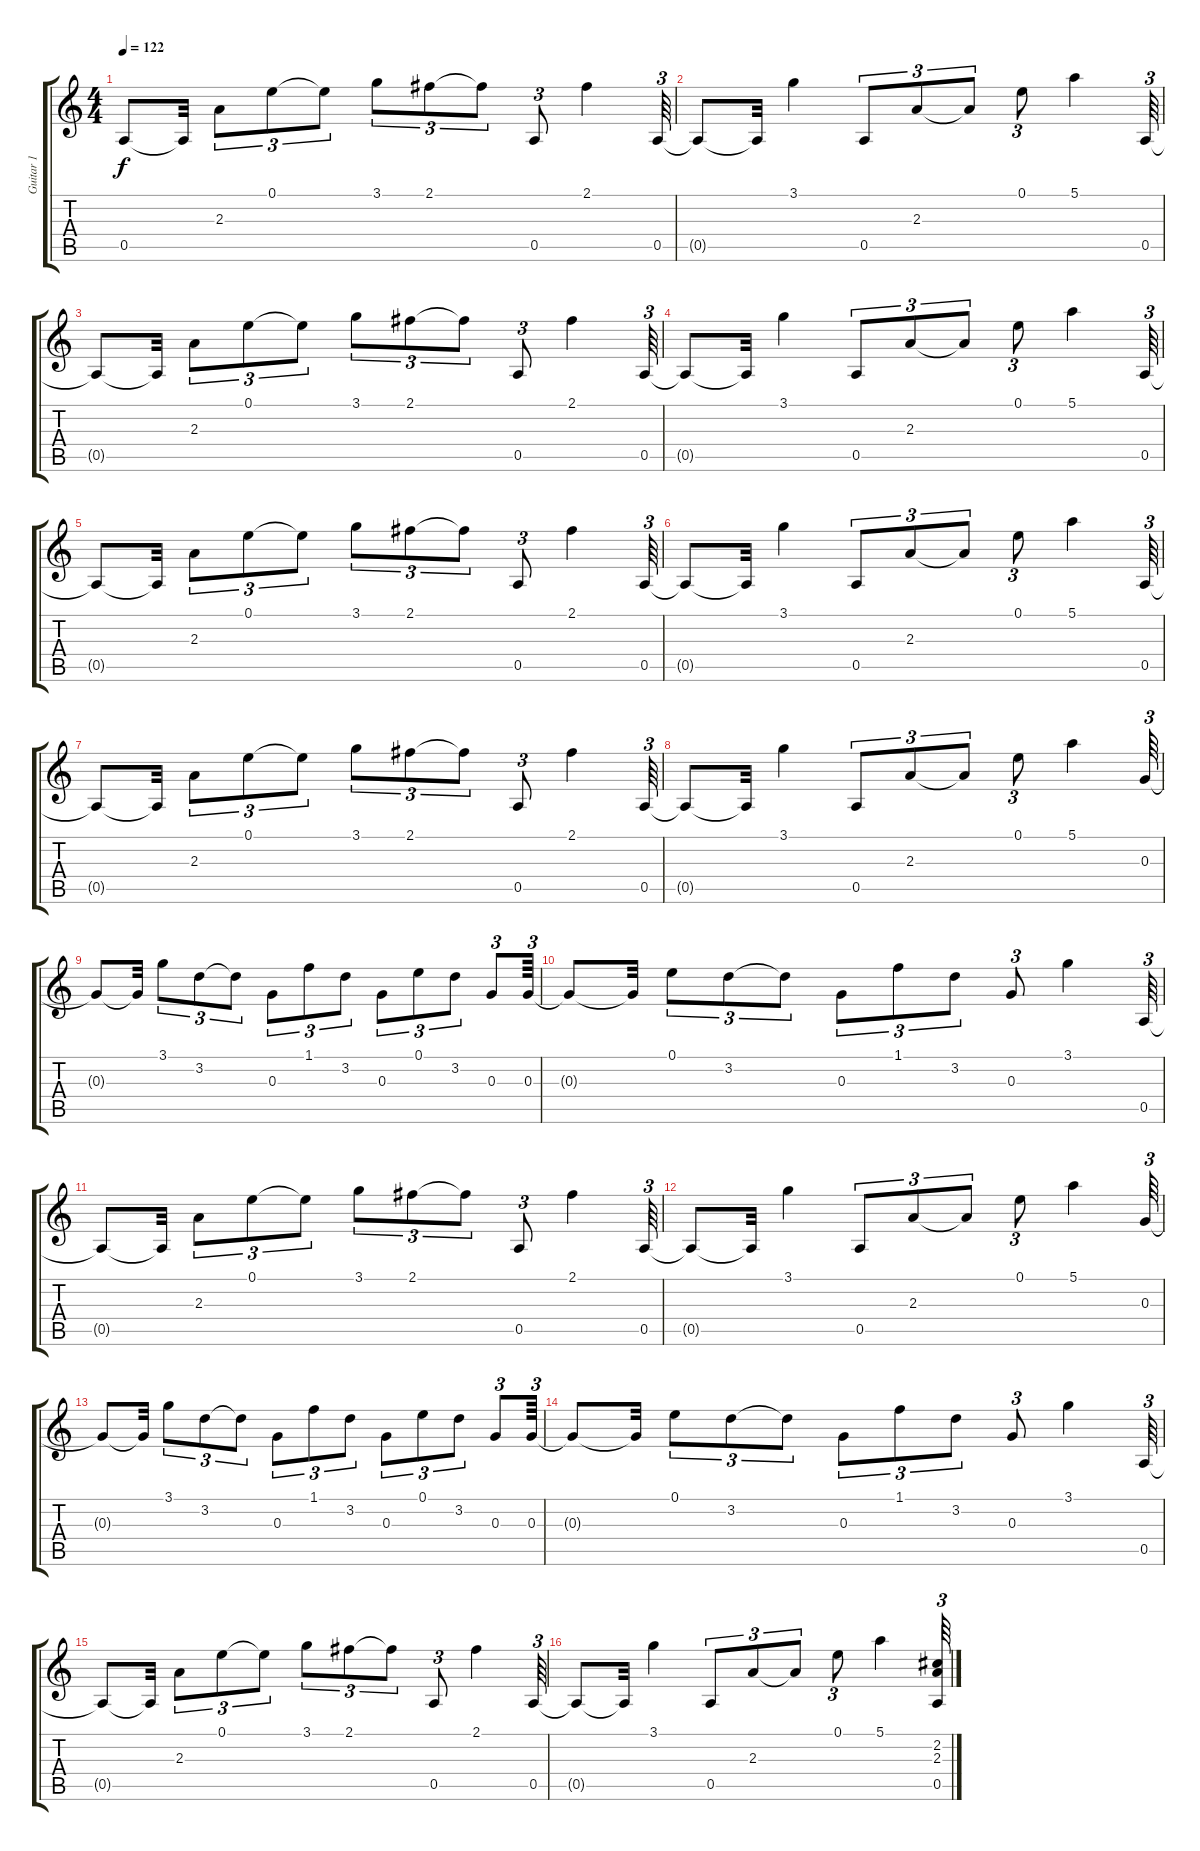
\track ("Guitar 1" "Guitar 1") {instrument distortionguitar}
\staff {score tabs}
\tuning (E4 B3 G3 D3 A2 E2) {hide}
\ts (4 4)
\tempo 122
\clef g2
\ks c
0.5{t}.8{dy f} 0.5{t}.32 2.3.8{tu (3 2)} 0.1.8{tu (3 2)} 0.1{t}.8{tu (3 2)} 3.1.8{tu (3 2)} 2.1.8{tu (3 2)} 2.1{t}.8{tu (3 2)} 0.5.8{tu (3 2)} 2.1.4 0.5.64{tu (3 2)} |
0.5{t}.8 0.5{t}.32 3.1.4 0.5.8{tu (3 2)} 2.3.8{tu (3 2)} 2.3{t}.8{tu (3 2)} 0.1.8{tu (3 2)} 5.1.4 0.5.64{tu (3 2)} |
0.5{t}.8 0.5{t}.32 2.3.8{tu (3 2)} 0.1.8{tu (3 2)} 0.1{t}.8{tu (3 2)} 3.1.8{tu (3 2)} 2.1.8{tu (3 2)} 2.1{t}.8{tu (3 2)} 0.5.8{tu (3 2)} 2.1.4 0.5.64{tu (3 2)} |
0.5{t}.8 0.5{t}.32 3.1.4 0.5.8{tu (3 2)} 2.3.8{tu (3 2)} 2.3{t}.8{tu (3 2)} 0.1.8{tu (3 2)} 5.1.4 0.5.64{tu (3 2)} |
0.5{t}.8 0.5{t}.32 2.3.8{tu (3 2)} 0.1.8{tu (3 2)} 0.1{t}.8{tu (3 2)} 3.1.8{tu (3 2)} 2.1.8{tu (3 2)} 2.1{t}.8{tu (3 2)} 0.5.8{tu (3 2)} 2.1.4 0.5.64{tu (3 2)} |
0.5{t}.8 0.5{t}.32 3.1.4 0.5.8{tu (3 2)} 2.3.8{tu (3 2)} 2.3{t}.8{tu (3 2)} 0.1.8{tu (3 2)} 5.1.4 0.5.64{tu (3 2)} |
0.5{t}.8 0.5{t}.32 2.3.8{tu (3 2)} 0.1.8{tu (3 2)} 0.1{t}.8{tu (3 2)} 3.1.8{tu (3 2)} 2.1.8{tu (3 2)} 2.1{t}.8{tu (3 2)} 0.5.8{tu (3 2)} 2.1.4 0.5.64{tu (3 2)} |
0.5{t}.8 0.5{t}.32 3.1.4 0.5.8{tu (3 2)} 2.3.8{tu (3 2)} 2.3{t}.8{tu (3 2)} 0.1.8{tu (3 2)} 5.1.4 0.3.64{tu (3 2)} |
0.3{t}.8 0.3{t}.32 3.1.8{tu (3 2)} 3.2.8{tu (3 2)} 3.2{t}.8{tu (3 2)} 0.3.8{tu (3 2)} 1.1.8{tu (3 2)} 3.2.8{tu (3 2)} 0.3.8{tu (3 2)} 0.1.8{tu (3 2)} 3.2.8{tu (3 2)} 0.3.8{tu (3 2)} 0.3.64{tu (3 2)} |
0.3{t}.8 0.3{t}.32 0.1.8{tu (3 2)} 3.2.8{tu (3 2)} 3.2{t}.8{tu (3 2)} 0.3.8{tu (3 2)} 1.1.8{tu (3 2)} 3.2.8{tu (3 2)} 0.3.8{tu (3 2)} 3.1.4 0.5.64{tu (3 2)} |
0.5{t}.8 0.5{t}.32 2.3.8{tu (3 2)} 0.1.8{tu (3 2)} 0.1{t}.8{tu (3 2)} 3.1.8{tu (3 2)} 2.1.8{tu (3 2)} 2.1{t}.8{tu (3 2)} 0.5.8{tu (3 2)} 2.1.4 0.5.64{tu (3 2)} |
0.5{t}.8 0.5{t}.32 3.1.4 0.5.8{tu (3 2)} 2.3.8{tu (3 2)} 2.3{t}.8{tu (3 2)} 0.1.8{tu (3 2)} 5.1.4 0.3.64{tu (3 2)} |
0.3{t}.8 0.3{t}.32 3.1.8{tu (3 2)} 3.2.8{tu (3 2)} 3.2{t}.8{tu (3 2)} 0.3.8{tu (3 2)} 1.1.8{tu (3 2)} 3.2.8{tu (3 2)} 0.3.8{tu (3 2)} 0.1.8{tu (3 2)} 3.2.8{tu (3 2)} 0.3.8{tu (3 2)} 0.3.64{tu (3 2)} |
0.3{t}.8 0.3{t}.32 0.1.8{tu (3 2)} 3.2.8{tu (3 2)} 3.2{t}.8{tu (3 2)} 0.3.8{tu (3 2)} 1.1.8{tu (3 2)} 3.2.8{tu (3 2)} 0.3.8{tu (3 2)} 3.1.4 0.5.64{tu (3 2)} |
0.5{t}.8 0.5{t}.32 2.3.8{tu (3 2)} 0.1.8{tu (3 2)} 0.1{t}.8{tu (3 2)} 3.1.8{tu (3 2)} 2.1.8{tu (3 2)} 2.1{t}.8{tu (3 2)} 0.5.8{tu (3 2)} 2.1.4 0.5.64{tu (3 2)} |
0.5{t}.8 0.5{t}.32 3.1.4 0.5.8{tu (3 2)} 2.3.8{tu (3 2)} 2.3{t}.8{tu (3 2)} 0.1.8{tu (3 2)} 5.1.4 (2.2 2.3 0.5).64{tu (3 2)}
